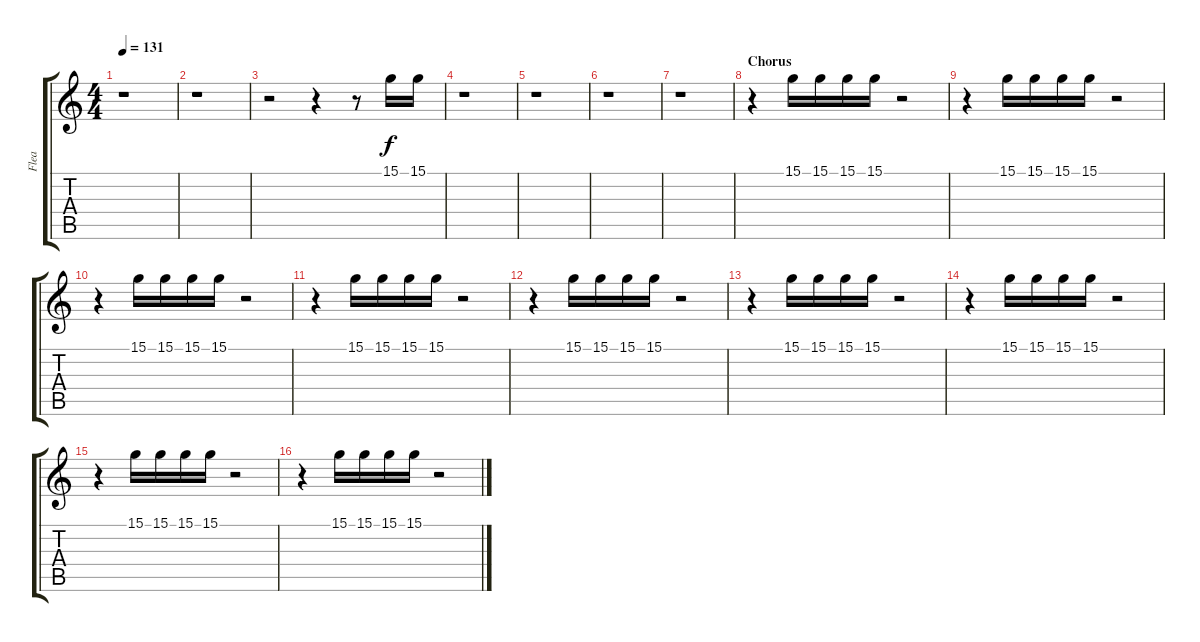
\track ("Flea" "Flea") {instrument trumpet}
\staff {score tabs}
\tuning (E4 B3 G3 D3 A2 E2) {hide}
\ts (4 4)
\tempo 131
\clef g2
\ks c
r.1{dy f} |
r.1 |
r.2 r.4 r.8 15.1.16 15.1.16 |
r.1 |
r.1 |
r.1 |
r.1 |
\section ("" "Chorus")
r.4 15.1.16 15.1.16 15.1.16 15.1.16 r.2 |
r.4 15.1.16 15.1.16 15.1.16 15.1.16 r.2 |
r.4 15.1.16 15.1.16 15.1.16 15.1.16 r.2 |
r.4 15.1.16 15.1.16 15.1.16 15.1.16 r.2 |
r.4 15.1.16 15.1.16 15.1.16 15.1.16 r.2 |
r.4 15.1.16 15.1.16 15.1.16 15.1.16 r.2 |
r.4 15.1.16 15.1.16 15.1.16 15.1.16 r.2 |
r.4 15.1.16 15.1.16 15.1.16 15.1.16 r.2 |
r.4 15.1.16 15.1.16 15.1.16 15.1.16 r.2
